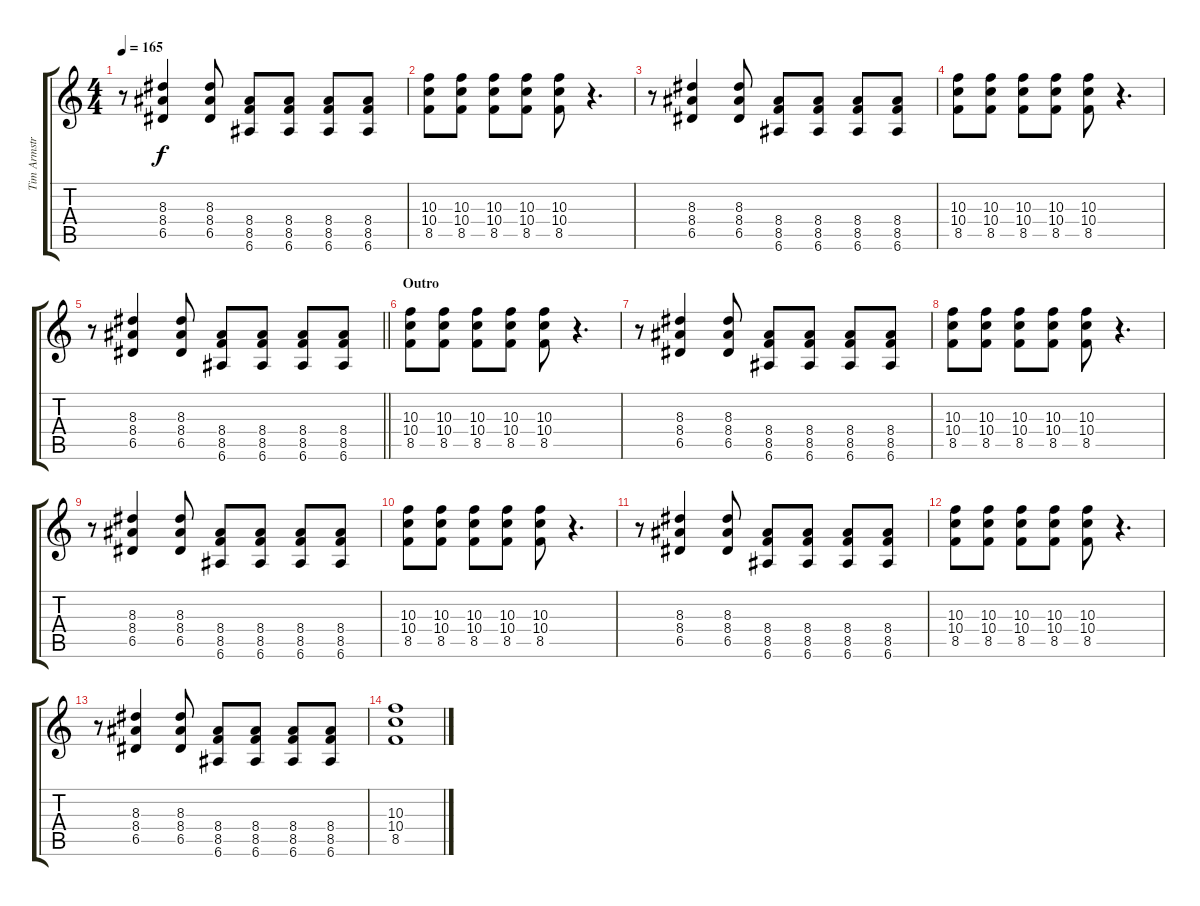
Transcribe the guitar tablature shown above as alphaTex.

\track ("Tim Armstrong" "Tim Armstr") {instrument distortionguitar}
\staff {score tabs}
\tuning (E4 B3 G3 D3 A2 E2) {hide}
\ts (4 4)
\tempo 165
\clef g2
\ks c
r.8{dy f} (8.3 8.4 6.5).4 (8.3 8.4 6.5).8 (8.4 8.5 6.6).8 (8.4 8.5 6.6).8 (8.4 8.5 6.6).8 (8.4 8.5 6.6).8 |
(10.3 10.4 8.5).8 (10.3 10.4 8.5).8 (10.3 10.4 8.5).8 (10.3 10.4 8.5).8 (10.3 10.4 8.5).8 r.4{d} |
r.8 (8.3 8.4 6.5).4 (8.3 8.4 6.5).8 (8.4 8.5 6.6).8 (8.4 8.5 6.6).8 (8.4 8.5 6.6).8 (8.4 8.5 6.6).8 |
(10.3 10.4 8.5).8 (10.3 10.4 8.5).8 (10.3 10.4 8.5).8 (10.3 10.4 8.5).8 (10.3 10.4 8.5).8 r.4{d} |
\barLineRight lightlight
r.8 (8.3 8.4 6.5).4 (8.3 8.4 6.5).8 (8.4 8.5 6.6).8 (8.4 8.5 6.6).8 (8.4 8.5 6.6).8 (8.4 8.5 6.6).8 |
\section ("" "Outro")
(10.3 10.4 8.5).8 (10.3 10.4 8.5).8 (10.3 10.4 8.5).8 (10.3 10.4 8.5).8 (10.3 10.4 8.5).8 r.4{d} |
r.8 (8.3 8.4 6.5).4 (8.3 8.4 6.5).8 (8.4 8.5 6.6).8 (8.4 8.5 6.6).8 (8.4 8.5 6.6).8 (8.4 8.5 6.6).8 |
(10.3 10.4 8.5).8 (10.3 10.4 8.5).8 (10.3 10.4 8.5).8 (10.3 10.4 8.5).8 (10.3 10.4 8.5).8 r.4{d} |
r.8 (8.3 8.4 6.5).4 (8.3 8.4 6.5).8 (8.4 8.5 6.6).8 (8.4 8.5 6.6).8 (8.4 8.5 6.6).8 (8.4 8.5 6.6).8 |
(10.3 10.4 8.5).8 (10.3 10.4 8.5).8 (10.3 10.4 8.5).8 (10.3 10.4 8.5).8 (10.3 10.4 8.5).8 r.4{d} |
r.8 (8.3 8.4 6.5).4 (8.3 8.4 6.5).8 (8.4 8.5 6.6).8 (8.4 8.5 6.6).8 (8.4 8.5 6.6).8 (8.4 8.5 6.6).8 |
(10.3 10.4 8.5).8 (10.3 10.4 8.5).8 (10.3 10.4 8.5).8 (10.3 10.4 8.5).8 (10.3 10.4 8.5).8 r.4{d} |
r.8 (8.3 8.4 6.5).4 (8.3 8.4 6.5).8 (8.4 8.5 6.6).8 (8.4 8.5 6.6).8 (8.4 8.5 6.6).8 (8.4 8.5 6.6).8 |
(10.3 10.4 8.5).1
